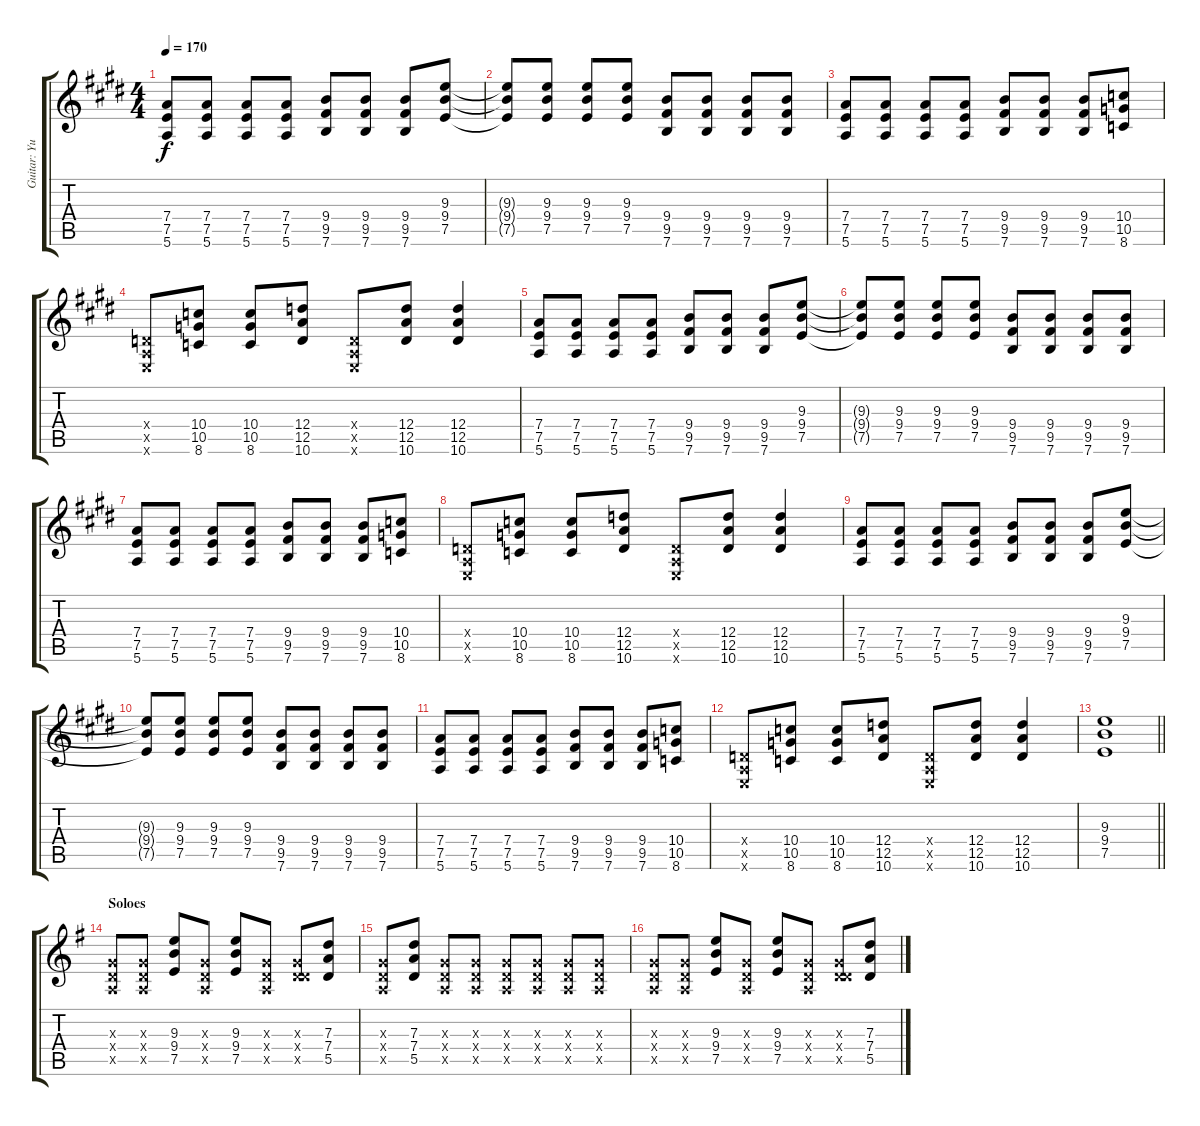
\track ("Guitar: Yui Hirasawa" "Guitar: Yu") {instrument overdrivenguitar}
\staff {score tabs}
\tuning (E4 B3 G3 D3 A2 E2) {hide}
\ts (4 4)
\tempo 170
\clef g2
\ks e
(7.4 7.5 5.6).8{dy f} (7.4 7.5 5.6).8 (7.4 7.5 5.6).8 (7.4 7.5 5.6).8 (9.4 9.5 7.6).8 (9.4 9.5 7.6).8 (9.4 9.5 7.6).8 (9.3 9.4 7.5).8 |
(9.3{t} 9.4{t} 7.5{t}).8 (9.3 9.4 7.5).8 (9.3 9.4 7.5).8 (9.3 9.4 7.5).8 (9.4 9.5 7.6).8 (9.4 9.5 7.6).8 (9.4 9.5 7.6).8 (9.4 9.5 7.6).8 |
(7.4 7.5 5.6).8 (7.4 7.5 5.6).8 (7.4 7.5 5.6).8 (7.4 7.5 5.6).8 (9.4 9.5 7.6).8 (9.4 9.5 7.6).8 (9.4 9.5 7.6).8 (10.4 10.5 8.6).8 |
(0.4{x} 0.5{x} 0.6{x}).8 (10.4 10.5 8.6).8 (10.4 10.5 8.6).8 (12.4 12.5 10.6).8 (0.4{x} 0.5{x} 0.6{x}).8 (12.4 12.5 10.6).8 (12.4 12.5 10.6).4 |
(7.4 7.5 5.6).8 (7.4 7.5 5.6).8 (7.4 7.5 5.6).8 (7.4 7.5 5.6).8 (9.4 9.5 7.6).8 (9.4 9.5 7.6).8 (9.4 9.5 7.6).8 (9.3 9.4 7.5).8 |
(9.3{t} 9.4{t} 7.5{t}).8 (9.3 9.4 7.5).8 (9.3 9.4 7.5).8 (9.3 9.4 7.5).8 (9.4 9.5 7.6).8 (9.4 9.5 7.6).8 (9.4 9.5 7.6).8 (9.4 9.5 7.6).8 |
(7.4 7.5 5.6).8 (7.4 7.5 5.6).8 (7.4 7.5 5.6).8 (7.4 7.5 5.6).8 (9.4 9.5 7.6).8 (9.4 9.5 7.6).8 (9.4 9.5 7.6).8 (10.4 10.5 8.6).8 |
(0.4{x} 0.5{x} 0.6{x}).8 (10.4 10.5 8.6).8 (10.4 10.5 8.6).8 (12.4 12.5 10.6).8 (0.4{x} 0.5{x} 0.6{x}).8 (12.4 12.5 10.6).8 (12.4 12.5 10.6).4 |
(7.4 7.5 5.6).8 (7.4 7.5 5.6).8 (7.4 7.5 5.6).8 (7.4 7.5 5.6).8 (9.4 9.5 7.6).8 (9.4 9.5 7.6).8 (9.4 9.5 7.6).8 (9.3 9.4 7.5).8 |
(9.3{t} 9.4{t} 7.5{t}).8 (9.3 9.4 7.5).8 (9.3 9.4 7.5).8 (9.3 9.4 7.5).8 (9.4 9.5 7.6).8 (9.4 9.5 7.6).8 (9.4 9.5 7.6).8 (9.4 9.5 7.6).8 |
(7.4 7.5 5.6).8 (7.4 7.5 5.6).8 (7.4 7.5 5.6).8 (7.4 7.5 5.6).8 (9.4 9.5 7.6).8 (9.4 9.5 7.6).8 (9.4 9.5 7.6).8 (10.4 10.5 8.6).8 |
(0.4{x} 0.5{x} 0.6{x}).8 (10.4 10.5 8.6).8 (10.4 10.5 8.6).8 (12.4 12.5 10.6).8 (0.4{x} 0.5{x} 0.6{x}).8 (12.4 12.5 10.6).8 (12.4 12.5 10.6).4 |
\barLineRight lightlight
(9.3 9.4 7.5).1 |
\section ("" "Soloes")
\ks eminor
(0.3{x} 0.4{x} 0.5{x}).8{volume 12 balance 8} (0.3{x} 0.4{x} 0.5{x}).8 (9.3 9.4 7.5).8 (0.3{x} 0.4{x} 0.5{x}).8 (9.3 9.4 7.5).8 (0.3{x} 0.4{x} 0.5{x}).8 (0.3{x} 0.4{x} 5.5{x}).8 (7.3 7.4 5.5).8 |
(0.3{x} 0.4{x} 0.5{x}).8 (7.3 7.4 5.5).8 (0.3{x} 0.4{x} 0.5{x}).8 (0.3{x} 0.4{x} 0.5{x}).8 (0.3{x} 0.4{x} 0.5{x}).8 (0.3{x} 0.4{x} 0.5{x}).8 (0.3{x} 0.4{x} 0.5{x}).8 (0.3{x} 0.4{x} 0.5{x}).8 |
(0.3{x} 0.4{x} 0.5{x}).8 (0.3{x} 0.4{x} 0.5{x}).8 (9.3 9.4 7.5).8 (0.3{x} 0.4{x} 0.5{x}).8 (9.3 9.4 7.5).8 (0.3{x} 0.4{x} 0.5{x}).8 (0.3{x} 0.4{x} 5.5{x}).8 (7.3 7.4 5.5).8
